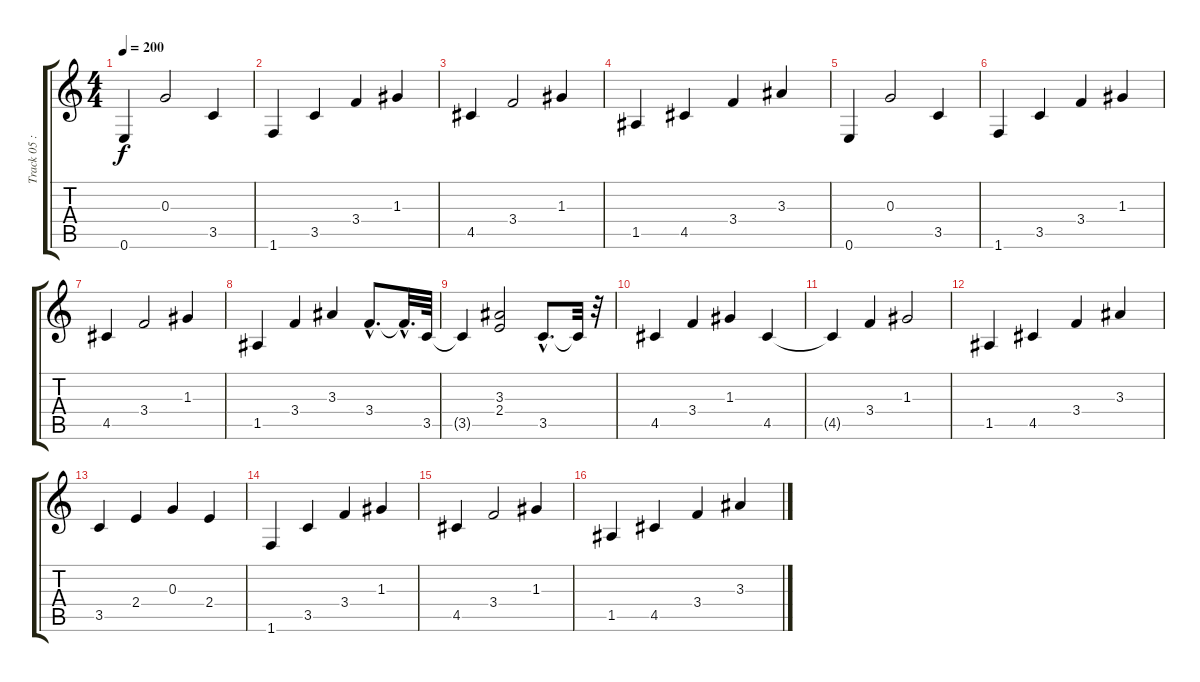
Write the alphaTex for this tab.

\track ("Track 05 : unspecified" "Track 05 :") {instrument acousticguitarnylon}
\staff {score tabs}
\tuning (E4 B3 G3 D3 A2 E2) {hide}
\ts (4 4)
\tempo 200
\clef g2
\ks c
0.6.4{dy f} 0.3.2 3.5.4 |
1.6.4 3.5.4 3.4.4 1.3.4 |
4.5.4 3.4.2 1.3.4 |
1.5.4 4.5.4 3.4.4 3.3.4 |
0.6.4 0.3.2 3.5.4 |
1.6.4 3.5.4 3.4.4 1.3.4 |
4.5.4 3.4.2 1.3.4 |
1.5.4 3.4.4 3.3.4 3.4{hac}.8{d} 3.4{hac t}.32{d} 3.5.64 |
3.5{t}.4 (3.3 2.4).2 3.5{hac}.8{d} 3.5{t}.32 r.32 |
4.5.4 3.4.4 1.3.4 4.5.4 |
4.5{t}.4 3.4.4 1.3.2 |
1.5.4 4.5.4 3.4.4 3.3.4 |
3.5.4 2.4.4 0.3.4 2.4.4 |
1.6.4 3.5.4 3.4.4 1.3.4 |
4.5.4 3.4.2 1.3.4 |
1.5.4 4.5.4 3.4.4 3.3.4
